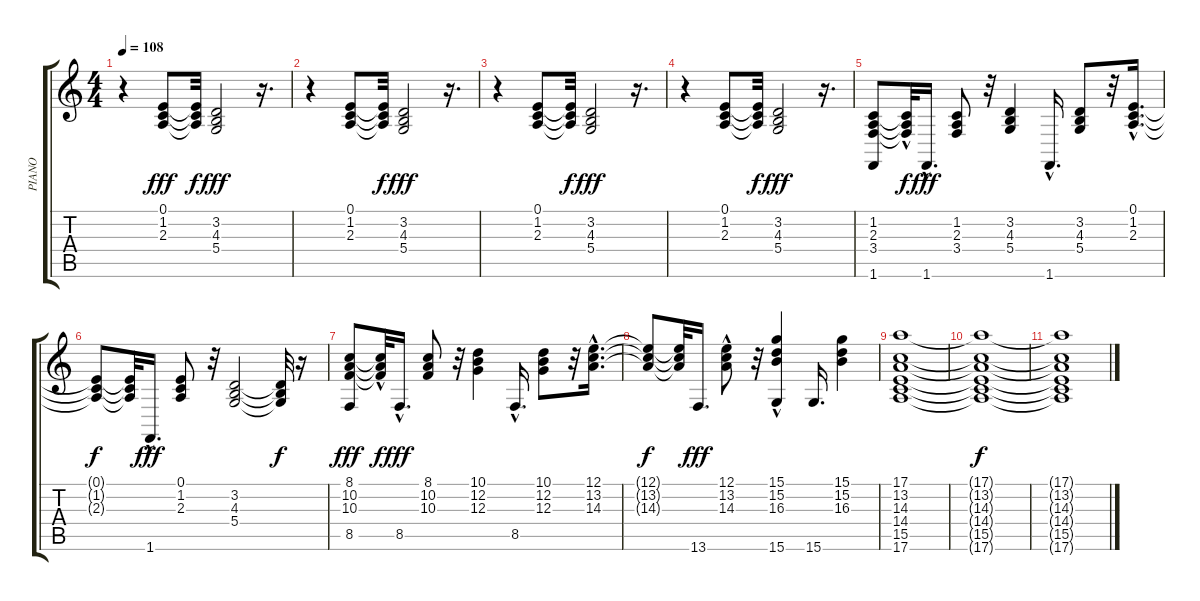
\track ("PIANO" "PIANO") {instrument electricpiano1}
\staff {score tabs}
\tuning (E4 B3 G3 D3 A2 E2) {hide}
\ts (4 4)
\tempo 108
\clef g2
\ks c
r.4{dy fff} (0.1 1.2 2.3).8 (0.1{t} 1.2{t} 2.3{t}).32{dy f} (3.2 4.3 5.4).2{dy fff} r.16{d} |
r.4 (0.1 1.2 2.3).8 (0.1{t} 1.2{t} 2.3{t}).32{dy f} (3.2 4.3 5.4).2{dy fff} r.16{d} |
r.4 (0.1 1.2 2.3).8 (0.1{t} 1.2{t} 2.3{t}).32{dy f} (3.2 4.3 5.4).2{dy fff} r.16{d} |
r.4 (0.1 1.2 2.3).8 (0.1{t} 1.2{t} 2.3{t}).32{dy f} (3.2 4.3 5.4).2{dy fff} r.16{d} |
(1.2 2.3 3.4 1.6).8 (1.2{hac t} 2.3{hac t} 3.4{hac t}).32{dy f} 1.6{hac}.16{d dy fff} (1.2 2.3 3.4).8 r.32 (3.2 4.3 5.4).4 1.6{hac}.16{d} (3.2 4.3 5.4).8 r.32 (0.1{hac} 1.2{hac} 2.3{hac}).16{d} |
(0.1{t} 1.2{t} 2.3{t}).8{dy f} (0.1{t} 1.2{t} 2.3{t}).32 1.6{hac}.16{d dy fff} (0.1 1.2 2.3).8 r.32 (3.2 4.3 5.4).2 (3.2{t} 4.3{t} 5.4{t}).32{dy f} r.16 |
(8.1 10.2 10.3 8.5).8{dy fff volume 8} (8.1{t} 10.2{hac t} 10.3{t}).32{dy f} 8.5{hac}.16{d dy fff} (8.1 10.2 10.3).8 r.32 (10.1 12.2 12.3).4 8.5{hac}.16{d} (10.1 12.2 12.3).8 r.32 (12.1{hac} 13.2{hac} 14.3{hac}).16{d} |
(12.1{t} 13.2{t} 14.3{t}).8{dy f} (12.1{t} 13.2{t} 14.3{t}).32 13.6.16{d dy fff} (12.1{hac} 13.2 14.3{hac}).8 r.32 (15.1 15.2 16.3 15.6{hac}).4 15.6.16{d} (15.1 15.2 16.3).4 |
(17.1 13.2 14.3 14.4 15.5 17.6).1{volume 9} |
(17.1{t} 13.2{t} 14.3{t} 14.4{t} 15.5{t} 17.6{t}).1{dy f} |
(17.1{t} 13.2{t} 14.3{t} 14.4{t} 15.5{t} 17.6{t}).1
